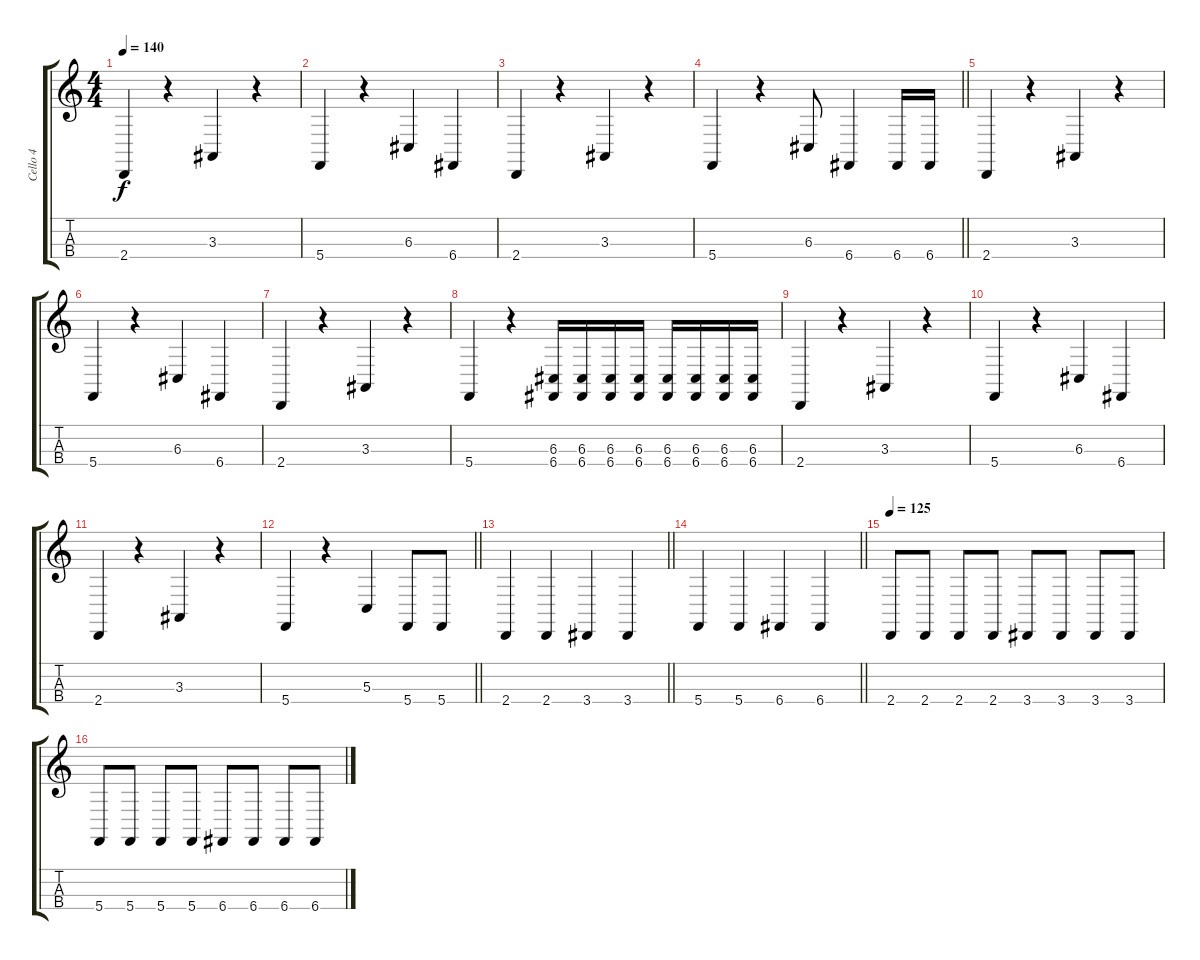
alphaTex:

\track ("Cello 4" "Cello 4") {instrument cello}
\staff {score tabs}
\tuning (A3 D3 G2 C2) {hide}
\ts (4 4)
\tempo 140
\clef g2
\ks c
2.4.4{dy f} r.4 3.3.4 r.4 |
5.4.4 r.4 6.3.4 6.4.4 |
2.4.4 r.4 3.3.4 r.4 |
\barLineRight lightlight
5.4.4 r.4 6.3.8 6.4.4 6.4.16 6.4.16 |
2.4.4 r.4 3.3.4 r.4 |
5.4.4 r.4 6.3.4 6.4.4 |
2.4.4 r.4 3.3.4 r.4 |
5.4.4 r.4 (6.3 6.4).16 (6.3 6.4).16 (6.3 6.4).16 (6.3 6.4).16 (6.3 6.4).16 (6.3 6.4).16 (6.3 6.4).16 (6.3 6.4).16 |
2.4.4 r.4 3.3.4 r.4 |
5.4.4 r.4 6.3.4 6.4.4 |
2.4.4 r.4 3.3.4 r.4 |
\barLineRight lightlight
5.4.4 r.4 5.3.4 5.4.8 5.4.8 |
\barLineRight lightlight
2.4.4 2.4.4 3.4.4 3.4.4 |
\barLineRight lightlight
5.4.4 5.4.4 6.4.4 6.4.4 |
\tempo 125
2.4.8 2.4.8 2.4.8 2.4.8 3.4.8 3.4.8 3.4.8 3.4.8 |
5.4.8 5.4.8 5.4.8 5.4.8 6.4.8 6.4.8 6.4.8 6.4.8
